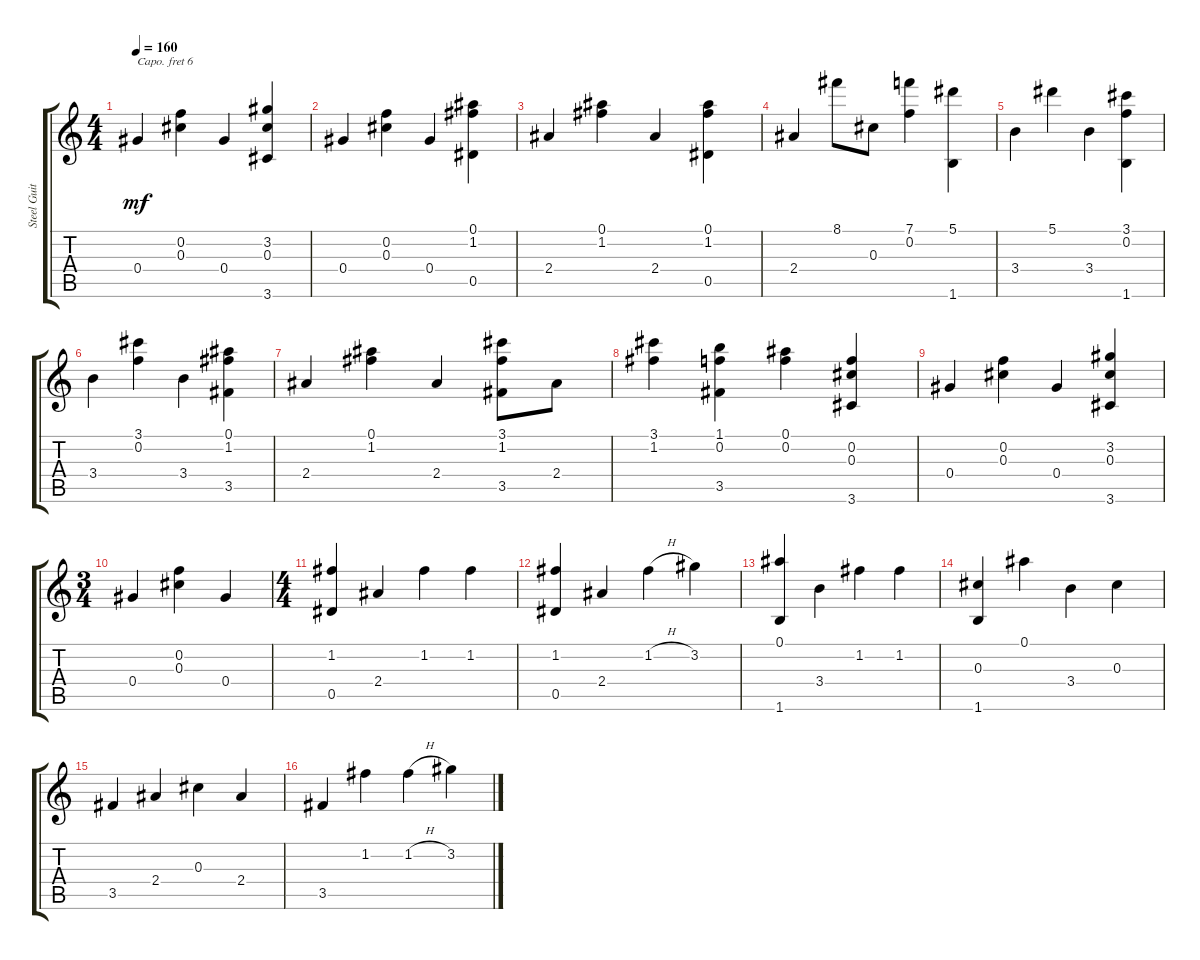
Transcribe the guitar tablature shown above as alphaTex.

\track ("Steel Guitar" "Steel Guit") {instrument acousticguitarsteel}
\staff {score tabs}
\capo 6
\tuning (E4 B3 G3 D3 A2 E2) {hide}
\ts (4 4)
\tempo 160
\clef g2
\ks c
0.4.4{dy mf} (0.2 0.3).4 0.4.4 (3.2 0.3 3.6).4 |
0.4.4 (0.2 0.3).4 0.4.4 (0.1 1.2 0.5).4 |
2.4.4 (0.1 1.2).4 2.4.4 (0.1 1.2 0.5).4 |
2.4.4 8.1.8 0.3.8 (7.1 0.2).4 (5.1 1.6).4 |
3.4.4 5.1.4 3.4.4 (3.1 0.2 1.6).4 |
3.4.4 (3.1 0.2).4 3.4.4 (0.1 1.2 3.5).4 |
2.4.4 (0.1 1.2).4 2.4.4 (3.1 1.2 3.5).8 2.4.8 |
(3.1 1.2).4 (1.1 0.2 3.5).4 (0.1 0.2).4 (0.2 0.3 3.6).4 |
0.4.4 (0.2 0.3).4 0.4.4 (3.2 0.3 3.6).4 |
\ts (3 4)
0.4.4 (0.2 0.3).4 0.4.4 |
\ts (4 4)
(1.2 0.5).4 2.4.4 1.2.4 1.2.4 |
(1.2 0.5).4 2.4.4 1.2{h}.4 3.2.4 |
(0.1 1.6).4 3.4.4 1.2.4 1.2.4 |
(0.3 1.6).4 0.1.4 3.4.4 0.3.4 |
3.5.4 2.4.4 0.3.4 2.4.4 |
3.5.4 1.2.4 1.2{h}.4 3.2.4
